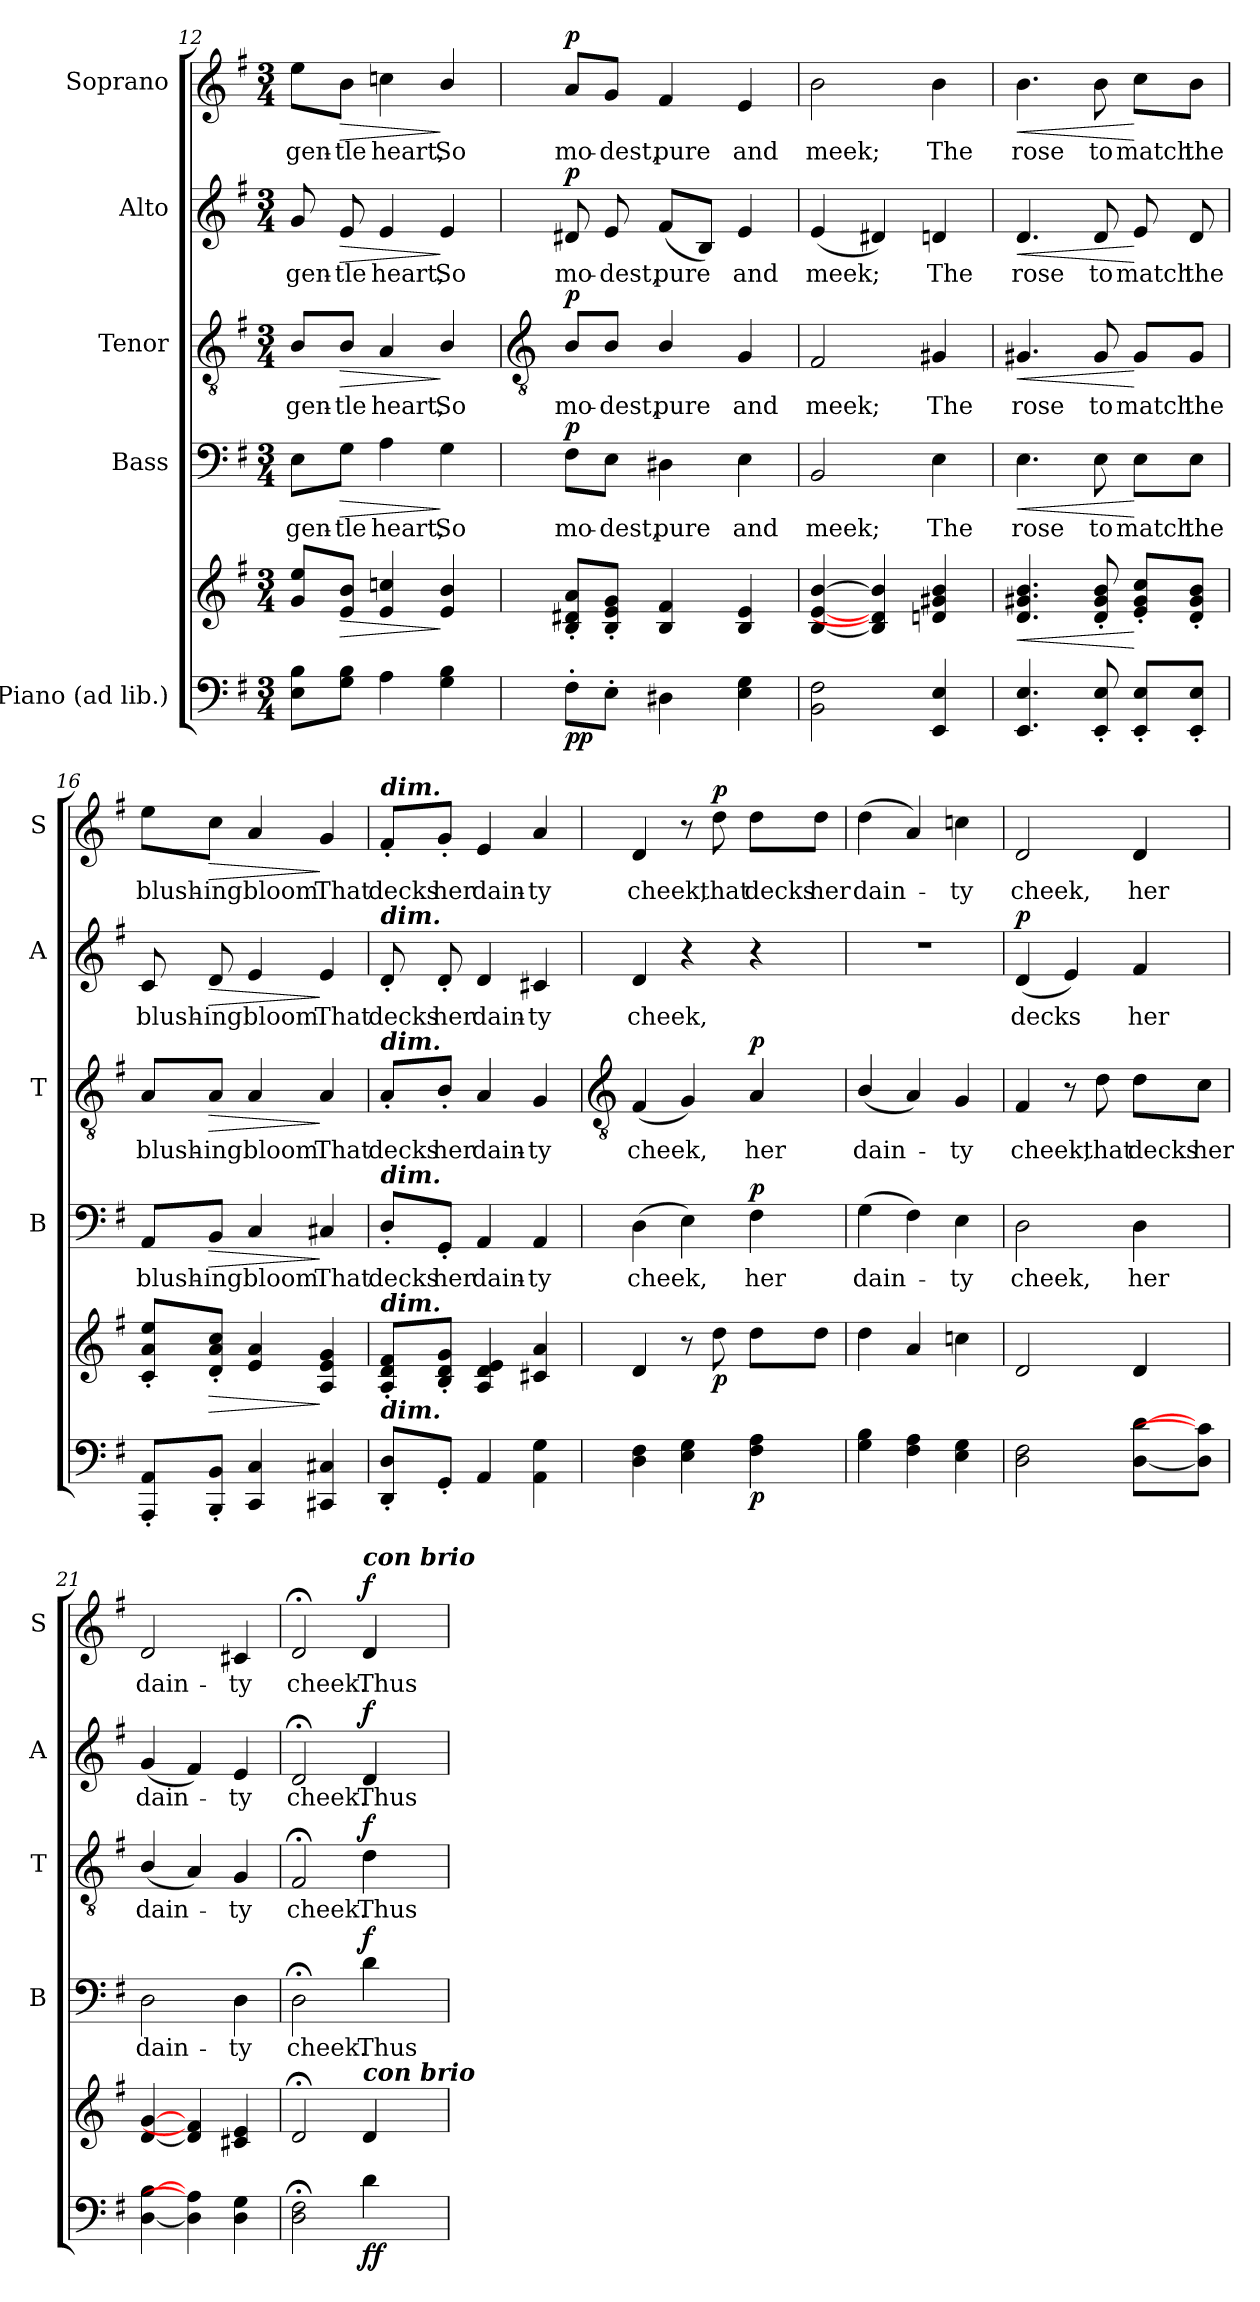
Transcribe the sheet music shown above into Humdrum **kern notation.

**kern	**kern	**dynam	**kern	**text	**dynam	**kern	**text	**dynam	**kern	**text	**dynam	**kern	**text	**dynam
*part5	*part5	*part5	*part4	*part4	*part4	*part3	*part3	*part3	*part2	*part2	*part2	*part1	*part1	*part1
*staff6	*staff5	*staff5/6	*staff4	*staff4	*staff4	*staff3	*staff3	*staff3	*staff2	*staff2	*staff2	*staff1	*staff1	*staff1
*I"Piano (ad lib.)	*	*	*I"Bass	*	*	*I"Tenor	*	*	*I"Alto	*	*	*I"Soprano	*	*
*	*	*	*I'B	*	*	*I'T	*	*	*I'A	*	*	*I'S	*	*
*clefF4	*clefG2	*	*clefF4	*	*	*clefGv2	*	*	*clefG2	*	*	*clefG2	*	*
*k[f#]	*k[f#]	*	*k[f#]	*	*	*k[f#]	*	*	*k[f#]	*	*	*k[f#]	*	*
*G:	*G:	*	*G:	*	*	*G:	*	*	*G:	*	*	*G:	*	*
*M3/4	*M3/4	*	*M3/4	*	*	*M3/4	*	*	*M3/4	*	*	*M3/4	*	*
=12	=12	=12	=12	=12	=12	=12	=12	=12	=12	=12	=12	=12	=12	=12
!	!	!	!	!LO:LY:b	!	!	!LO:LY:b	!	!	!LO:LY:b	!	!	!LO:LY:b	!
8E 8BL	8g 8eeL	.	8E\L	gen-	.	8B/L	gen-	.	8g	gen-	.	8ee\L	gen-	.
!	!	!LO:HP:b	!	!LO:LY:b	!LO:HP:b	!	!LO:LY:b	!LO:HP:b	!	!LO:LY:b	!LO:HP:b	!	!LO:LY:b	!LO:HP:b
8G 8BJ	8e 8bJ	>	8G\J	-tle	>	8B/J	-tle	>	8e	-tle	>	8b\J	-tle	>
!	!	!	!	!LO:LY:b	!	!	!LO:LY:b	!	!	!LO:LY:b	!	!	!LO:LY:b	!
4A	4e 4ccn	.	4A	heart,	.	4A	heart,	.	4e	heart,	.	4ccn	heart,	.
!	!	!	!	!LO:LY:b	!	!	!LO:LY:b	!	!	!LO:LY:b	!	!	!LO:LY:b	!
4G 4B	4e/ 4b/	]	4G	So	]	4B/	So	]	4e	So	]	4b/	So	]
!!LO:LB:g=z
=13	=13	=13	=13	=13	=13	=13	=13	=13	=13	=13	=13	=13	=13	=13
*	*	*	*	*	*	*clefGv2	*	*	*	*	*	*	*	*
!	!	!LO:DY:b=2	!	!LO:LY:b	!	!	!LO:LY:b	!	!	!LO:LY:b	!	!	!LO:LY:b	!
!	!	!LO:DY:n=1:b	!	!	!LO:DY:b	!	!	!LO:DY:b	!	!	!LO:DY:b	!	!	!LO:DY:b
8F#'\L	8B' 8d#X' 8a'L	p p	8F#\L	mo-	p	8B/L	mo-	p	8d#X	mo-	p	8a/L	mo-	p
!	!	!	!	!LO:LY:b	!	!	!LO:LY:b	!	!	!LO:LY:b	!	!	!LO:LY:b	!
8E'\J	8B' 8e' 8g'J	.	8E\J	-dest,	.	8B/J	-dest,	.	8e	-dest,	.	8g/J	-dest,	.
!	!	!	!	!LO:LY:b	!	!	!LO:LY:b	!	!	!LO:LY:b	!	!	!LO:LY:b	!
4D#X\	4B 4f#	.	4D#X\	pure	.	4B/	pure	.	(8f#L	pure	.	4f#	pure	.
.	.	.	.	.	.	.	.	.	8BJ)	.	.	.	.	.
!	!	!	!	!LO:LY:b	!	!	!LO:LY:b	!	!	!LO:LY:b	!	!	!LO:LY:b	!
4E 4G	4B 4e	.	4E	and	.	4G	and	.	4e	and	.	4e	and	.
=14	=14	=14	=14	=14	=14	=14	=14	=14	=14	=14	=14	=14	=14	=14
!	!	!	!	!LO:LY:b	!	!	!LO:LY:b	!	!	!LO:LY:b	!	!	!LO:LY:b	!
2BB 2F#	[4B [4e [4b	.	2BB	meek;	.	2F#	meek;	.	(<4e	meek;	.	2b	meek;	.
.	4B] 4d#] 4b]	.	.	.	.	.	.	.	4d#X)	.	.	.	.	.
!	!	!	!	!LO:LY:b	!	!	!LO:LY:b	!	!	!LO:LY:b	!	!	!LO:LY:b	!
4EE 4E	4dn 4g#X 4b	.	4E	The	.	4G#X	The	.	4dn	The	.	4b	The	.
=15	=15	=15	=15	=15	=15	=15	=15	=15	=15	=15	=15	=15	=15	=15
!	!	!LO:HP:b	!	!LO:LY:b	!LO:HP:b	!	!LO:LY:b	!LO:HP:b	!	!LO:LY:b	!LO:HP:b	!	!LO:LY:b	!LO:HP:b
4.EE 4.E	4.d 4.g#X 4.b	<	4.E	rose	<	4.G#X	rose	<	4.d	rose	<	4.b	rose	<
!	!	!	!	!LO:LY:b	!	!	!LO:LY:b	!	!	!LO:LY:b	!	!	!LO:LY:b	!
8EE' 8E'	8d' 8g#' 8b'	.	8E	to	.	8G#	to	.	8d	to	.	8b	to	.
!	!	!	!	!LO:LY:b	!	!	!LO:LY:b	!	!	!LO:LY:b	!	!	!LO:LY:b	!
8EE' 8E'L	8e' 8g#' 8cc'L	[	8E\L	match	[	8G#/L	match	[	8e	match	[	8cc\L	match	[
!	!	!	!	!LO:LY:b	!	!	!LO:LY:b	!	!	!LO:LY:b	!	!	!LO:LY:b	!
8EE' 8E'J	8d' 8g#' 8b'J	.	8E\J	the	.	8G#/J	the	.	8d	the	.	8b\J	the	.
=16	=16	=16	=16	=16	=16	=16	=16	=16	=16	=16	=16	=16	=16	=16
!	!	!	!	!LO:LY:b	!	!	!LO:LY:b	!	!	!LO:LY:b	!	!	!LO:LY:b	!
8AAA' 8AA'L	8c' 8a' 8ee'L	.	8AA/L	blush-	.	8A/L	blush-	.	8c	blush-	.	8ee\L	blush-	.
!	!	!LO:HP:b	!	!LO:LY:b	!LO:HP:b	!	!LO:LY:b	!LO:HP:b	!	!LO:LY:b	!LO:HP:b	!	!LO:LY:b	!LO:HP:b
8BBB' 8BB'J	8d' 8a' 8cc'J	>	8BB/J	-ing	>	8A/J	-ing	>	8d	-ing	>	8cc\J	-ing	>
!	!	!	!	!LO:LY:b	!	!	!LO:LY:b	!	!	!LO:LY:b	!	!	!LO:LY:b	!
4CC 4C	4e 4a	.	4C	bloom	.	4A	bloom	.	4e	bloom	.	4a	bloom	.
!	!	!	!	!LO:LY:b	!	!	!LO:LY:b	!	!	!LO:LY:b	!	!	!LO:LY:b	!
4CC#X 4C#X	4A 4e 4g	]	4C#X	That	]	4A	That	]	4e	That	]	4g	That	]
=17	=17	=17	=17	=17	=17	=17	=17	=17	=17	=17	=17	=17	=17	=17
!	!	!	!	!	!	!	!	!	!	!	!	!LO:TX:a:Bi:t=dim.	!	!
!	!	!	!	!	!	!	!	!	!LO:TX:a:Bi:t=dim.	!	!	!	!	!
!	!	!	!	!	!	!LO:TX:a:Bi:t=dim.	!	!	!	!	!	!	!	!
!	!	!	!LO:TX:a:Bi:t=dim.	!	!	!	!	!	!	!	!	!	!	!
!	!LO:TX:a:Bi:t=dim.	!	!	!	!	!	!	!	!	!	!	!	!	!
!LO:TX:a:Bi:t=dim.	!	!	!	!	!	!	!	!	!	!	!	!	!	!
!	!	!	!	!LO:LY:b	!	!	!LO:LY:b	!	!	!LO:LY:b	!	!	!LO:LY:b	!
8DD/' 8D/'L	8A' 8d' 8f#'L	.	8D'/L	decks	.	8A'/L	decks	.	8d'	decks	.	8f#'/L	decks	.
!	!	!	!	!LO:LY:b	!	!	!LO:LY:b	!	!	!LO:LY:b	!	!	!LO:LY:b	!
8GG'J	8B' 8d' 8g'J	.	8GG'/J	her	.	8B'/J	her	.	8d'	her	.	8g'/J	her	.
!	!	!	!	!LO:LY:b	!	!	!LO:LY:b	!	!	!LO:LY:b	!	!	!LO:LY:b	!
4AA	4A 4d 4e	.	4AA	dain-	.	4A	dain-	.	4d	dain-	.	4e	dain-	.
!	!	!	!	!LO:LY:b	!	!	!LO:LY:b	!	!	!LO:LY:b	!	!	!LO:LY:b	!
4AA 4G	4c#X 4a	.	4AA	-ty	.	4G	-ty	.	4c#X	-ty	.	4a	-ty	.
!!LO:LB:g=z
=18	=18	=18	=18	=18	=18	=18	=18	=18	=18	=18	=18	=18	=18	=18
*	*	*	*	*	*	*clefGv2	*	*	*	*	*	*	*	*
!	!	!	!	!LO:LY:b	!	!	!LO:LY:b	!	!	!LO:LY:b	!	!	!LO:LY:b	!
4D 4F#	4d	.	(>4D	cheek,	.	(<4F#	cheek,	.	4d	cheek,	.	4d	cheek,	.
4E 4G	8r	.	4E)	.	.	4G)	.	.	4r	.	.	8r	.	.
!	!	!LO:DY:b	!	!	!	!	!	!	!	!	!	!	!LO:LY:b	!LO:DY:b
.	8dd	p	.	.	.	.	.	.	.	.	.	8dd	that	p
!	!	!LO:DY:b=2	!	!LO:LY:b	!LO:DY:b	!	!LO:LY:b	!LO:DY:b	!	!	!	!	!LO:LY:b	!
4F# 4A	8ddL	p	4F#	her	p	4A	her	p	4r	.	.	8dd\L	decks	.
!	!	!	!	!	!	!	!	!	!	!	!	!	!LO:LY:b	!
.	8ddJ	.	.	.	.	.	.	.	.	.	.	8dd\J	her	.
=19	=19	=19	=19	=19	=19	=19	=19	=19	=19	=19	=19	=19	=19	=19
!	!	!	!	!LO:LY:b	!	!	!LO:LY:b	!	!LO:N:vis=1	!	!	!	!LO:LY:b	!
4G 4B	4dd	.	(>4G	dain-	.	(<4B/	dain-	.	2.r	.	.	(<4dd	dain-	.
4F# 4A	4a	.	4F#)	.	.	4A)	.	.	.	.	.	4a)	.	.
!	!	!	!	!LO:LY:b	!	!	!LO:LY:b	!	!	!	!	!	!LO:LY:b	!
4E 4G	4ccn	.	4E	ty	.	4G	ty	.	.	.	.	4ccn	ty	.
=20	=20	=20	=20	=20	=20	=20	=20	=20	=20	=20	=20	=20	=20	=20
!	!	!	!	!LO:LY:b	!	!	!LO:LY:b	!	!	!LO:LY:b	!LO:DY:b	!	!LO:LY:b	!
2D 2F#	2d	.	2D	cheek,	.	4F#	cheek,	.	(<4d	decks	p	2d	cheek,	.
.	.	.	.	.	.	8r	.	.	4e)	.	.	.	.	.
!	!	!	!	!	!	!	!LO:LY:b	!	!	!	!	!	!	!
.	.	.	.	.	.	8d	that	.	.	.	.	.	.	.
!	!	!	!	!LO:LY:b	!	!	!LO:LY:b	!	!	!LO:LY:b	!	!	!LO:LY:b	!
[8D [8dL	4d	.	4D	her	.	8d\L	decks	.	4f#	her	.	4d	her	.
!	!	!	!	!	!	!	!LO:LY:b	!	!	!	!	!	!	!
8D] 8c]J	.	.	.	.	.	8c\J	her	.	.	.	.	.	.	.
=21	=21	=21	=21	=21	=21	=21	=21	=21	=21	=21	=21	=21	=21	=21
!	!	!	!	!LO:LY:b	!	!	!LO:LY:b	!	!	!LO:LY:b	!	!	!LO:LY:b	!
[4D [4B	[4d [4g	.	2D	dain-	.	(<4B/	dain-	.	(<4g	dain-	.	2d	dain-	.
4D] 4A]	4d] 4f#]	.	.	.	.	4A)	.	.	4f#)	.	.	.	.	.
!	!	!	!	!LO:LY:b	!	!	!LO:LY:b	!	!	!LO:LY:b	!	!	!LO:LY:b	!
4D 4G	4c#X 4e	.	4D	-ty	.	4G	ty	.	4e	ty	.	4c#X	-ty	.
=22	=22	=22	=22	=22	=22	=22	=22	=22	=22	=22	=22	=22	=22	=22
!	!	!	!	!LO:LY:b	!	!	!LO:LY:b	!	!	!LO:LY:b	!	!	!LO:LY:b	!
2D;< 2F#;<	2d;<	.	2D;<	cheek.	.	2F#;<	cheek.	.	2d;<	cheek.	.	2d;<	cheek.	.
!	!	!	!	!	!	!	!	!	!	!	!	!LO:TX:a:Bi:t=con brio	!	!
!	!LO:TX:a:Bi:t=con brio	!	!	!	!	!	!	!	!	!	!	!	!	!
!	!	!LO:DY:b=2	!	!LO:LY:b	!	!	!LO:LY:b	!	!	!LO:LY:b	!	!	!LO:LY:b	!
!	!	!LO:DY:n=1:b	!	!	!LO:DY:b	!	!	!LO:DY:b	!	!	!LO:DY:b	!	!	!LO:DY:b
4d	4d	f f	4d	Thus	f	4d	Thus	f	4d	Thus	f	4d	Thus	f
=	=	=	=	=	=	=	=	=	=	=	=	=	=	=
*-	*-	*-	*-	*-	*-	*-	*-	*-	*-	*-	*-	*-	*-	*-
